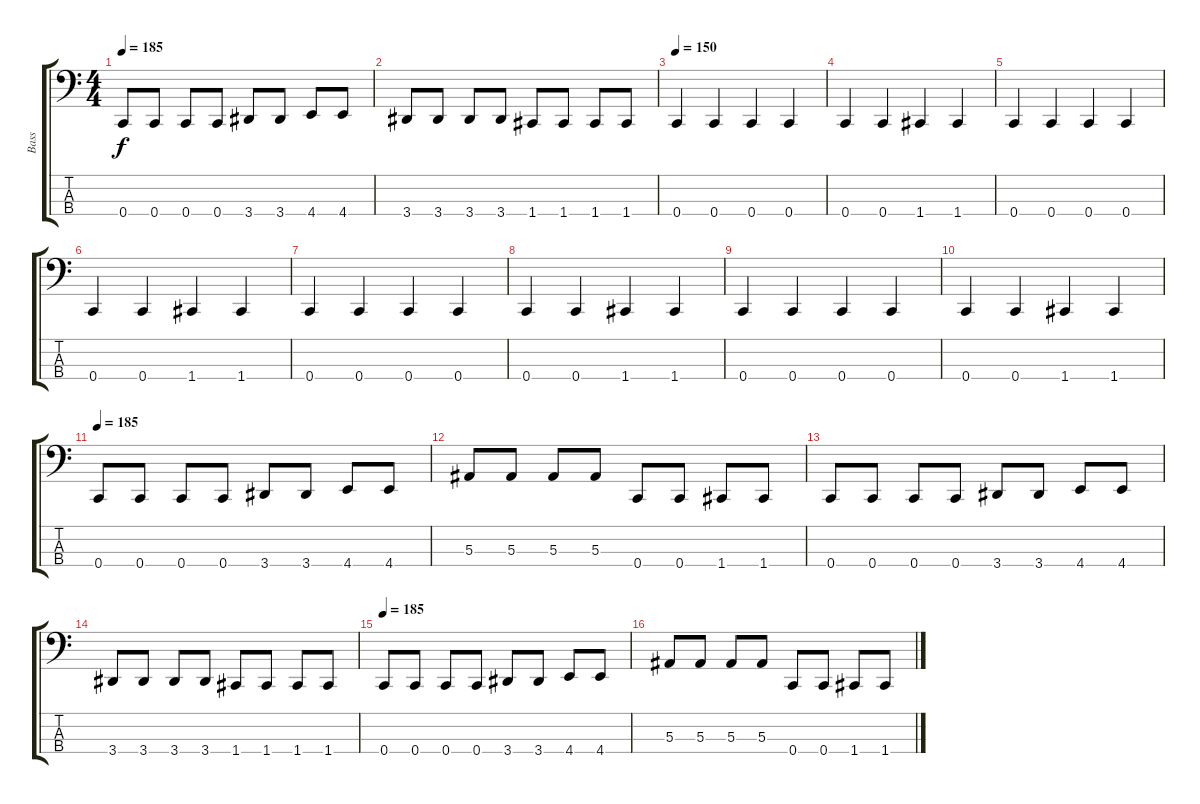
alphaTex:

\track ("Bass" "Bass") {instrument electricbasspick}
\staff {score tabs}
\tuning (Eb2 Bb1 F1 C1) {hide}
\ts (4 4)
\tempo 185
\clef f4
\ks c
0.4.8{dy f} 0.4.8 0.4.8 0.4.8 3.4.8 3.4.8 4.4.8 4.4.8 |
3.4.8 3.4.8 3.4.8 3.4.8 1.4.8 1.4.8 1.4.8 1.4.8 |
\tempo 150
0.4.4 0.4.4 0.4.4 0.4.4 |
0.4.4 0.4.4 1.4.4 1.4.4 |
0.4.4 0.4.4 0.4.4 0.4.4 |
0.4.4 0.4.4 1.4.4 1.4.4 |
0.4.4 0.4.4 0.4.4 0.4.4 |
0.4.4 0.4.4 1.4.4 1.4.4 |
0.4.4 0.4.4 0.4.4 0.4.4 |
0.4.4 0.4.4 1.4.4 1.4.4 |
\tempo 185
0.4.8 0.4.8 0.4.8 0.4.8 3.4.8 3.4.8 4.4.8 4.4.8 |
5.3.8 5.3.8 5.3.8 5.3.8 0.4.8 0.4.8 1.4.8 1.4.8 |
0.4.8 0.4.8 0.4.8 0.4.8 3.4.8 3.4.8 4.4.8 4.4.8 |
3.4.8 3.4.8 3.4.8 3.4.8 1.4.8 1.4.8 1.4.8 1.4.8 |
\tempo 185
0.4.8 0.4.8 0.4.8 0.4.8 3.4.8 3.4.8 4.4.8 4.4.8 |
5.3.8 5.3.8 5.3.8 5.3.8 0.4.8 0.4.8 1.4.8 1.4.8
